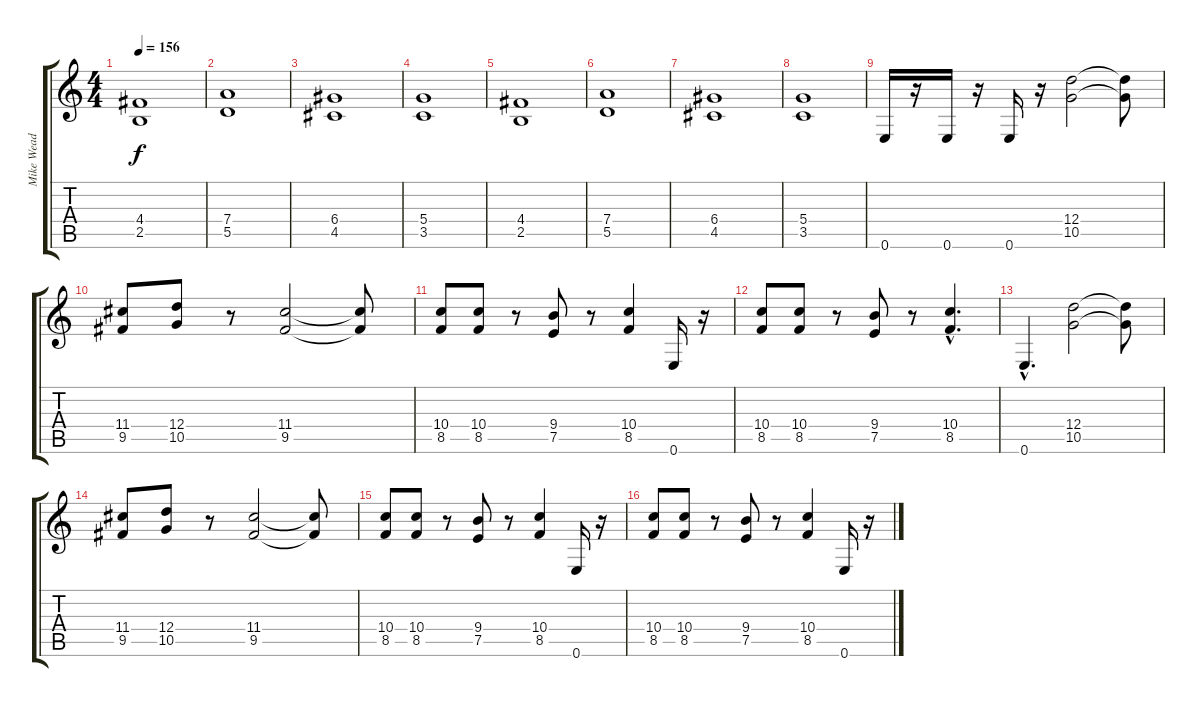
\track ("Mike Wead" "Mike Wead") {instrument distortionguitar}
\staff {score tabs}
\tuning (E4 B3 G3 D3 A2 E2) {hide}
\ts (4 4)
\tempo 156
\clef g2
\ks c
(4.4 2.5).1{dy f} |
(7.4 5.5).1 |
(6.4 4.5).1 |
(5.4 3.5).1 |
(4.4 2.5).1 |
(7.4 5.5).1 |
(6.4 4.5).1 |
(5.4 3.5).1 |
0.6.16 r.16 0.6.16 r.16 0.6.16 r.16 (12.4 10.5).2 (12.4{t} 10.5{t}).8 |
(11.4 9.5).8 (12.4 10.5).8 r.8 (11.4 9.5).2 (11.4{t} 9.5{t}).8 |
(10.4 8.5).8 (10.4 8.5).8 r.8 (9.4 7.5).8 r.8 (10.4 8.5).4 0.6.16 r.16 |
(10.4 8.5).8 (10.4 8.5).8 r.8 (9.4 7.5).8 r.8 (10.4{hac} 8.5{hac}).4{d} |
0.6{hac}.4{d} (12.4 10.5).2 (12.4{t} 10.5{t}).8 |
(11.4 9.5).8 (12.4 10.5).8 r.8 (11.4 9.5).2 (11.4{t} 9.5{t}).8 |
(10.4 8.5).8 (10.4 8.5).8 r.8 (9.4 7.5).8 r.8 (10.4 8.5).4 0.6.16 r.16 |
(10.4 8.5).8 (10.4 8.5).8 r.8 (9.4 7.5).8 r.8 (10.4 8.5).4 0.6.16 r.16
